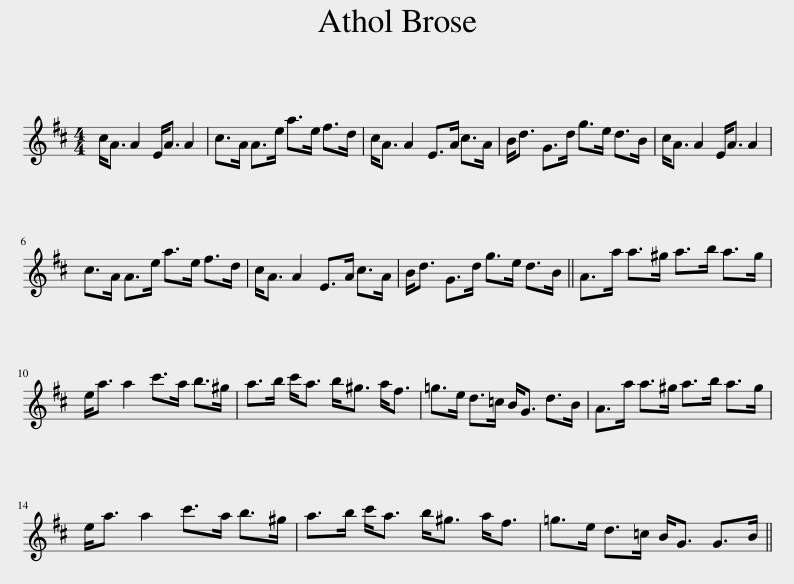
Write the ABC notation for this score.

X:1
L:1/8
M:4/4
I:linebreak $
K:D
V:1 treble
V:1
 c<A A2 E<A A2 | c>A A>e a>e f>d | c<A A2 E>A c>A | B<d G>d g>e d>B | c<A A2 E<A A2 |$ %5
 c>A A>e a>e f>d | c<A A2 E>A c>A | B<d G>d g>e d>B || A>a a>^g a>b a>g |$ e<a a2 c'>a b>^g | %10
 a>b c'<a b<^g a<f | =g>e d>=c B<G d>B | A>a a>^g a>b a>g |$ e<a a2 c'>a b>^g | a>b c'<a b<^g a<f | %15
 =g>e d>=c B<G G>B || %16
